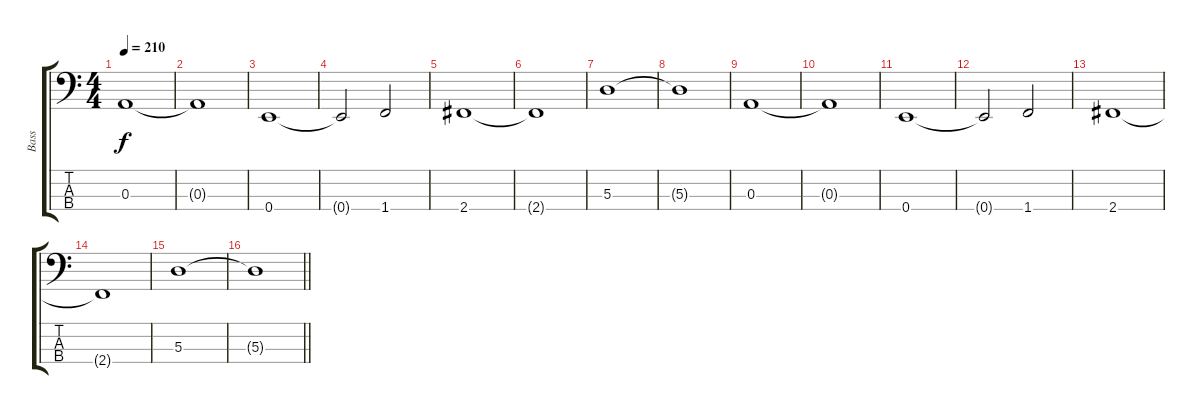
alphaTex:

\track ("Bass" "Bass") {instrument electricbassfinger}
\staff {score tabs}
\tuning (G2 D2 A1 E1) {hide}
\ts (4 4)
\section ("" "")
\tempo 210
\clef f4
\ks c
0.3.1{dy f} |
0.3{t}.1 |
0.4.1 |
0.4{t}.2 1.4.2 |
2.4.1 |
2.4{t}.1 |
5.3.1 |
5.3{t}.1 |
0.3.1 |
0.3{t}.1 |
0.4.1 |
0.4{t}.2 1.4.2 |
2.4.1 |
2.4{t}.1 |
5.3.1 |
\barLineRight lightlight
5.3{t}.1
